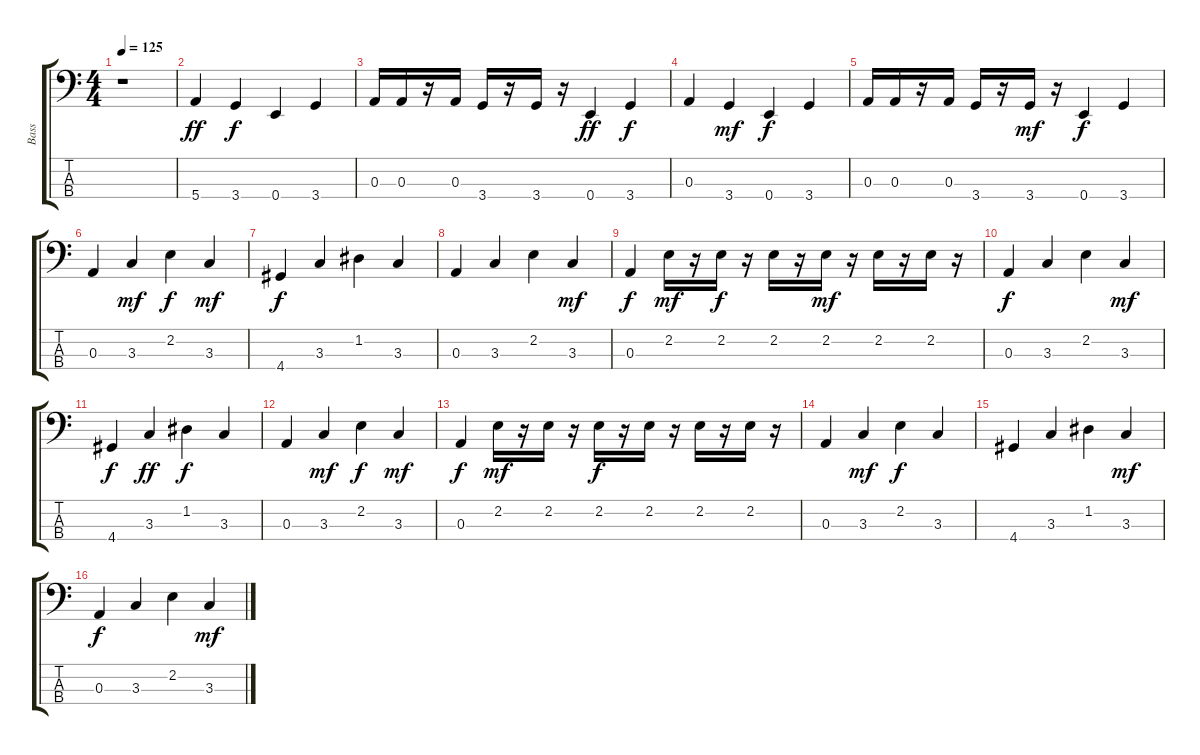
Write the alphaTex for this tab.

\track ("Bass" "Bass") {instrument electricbassfinger}
\staff {score tabs}
\tuning (G2 D2 A1 E1) {hide}
\ts (4 4)
\tempo 125
\clef f4
\ks c
r.1{dy ff instrument electricbassfinger} |
5.4.4 3.4.4{dy f} 0.4.4 3.4.4 |
0.3.16 0.3.16 r.16 0.3.16 3.4.16 r.16 3.4.16 r.16 0.4.4{dy ff} 3.4.4{dy f} |
0.3.4 3.4.4{dy mf} 0.4.4{dy f} 3.4.4 |
0.3.16 0.3.16 r.16 0.3.16 3.4.16 r.16 3.4.16{dy mf} r.16 0.4.4{dy f} 3.4.4 |
0.3.4 3.3.4{dy mf} 2.2.4{dy f} 3.3.4{dy mf} |
4.4.4{dy f} 3.3.4 1.2.4 3.3.4 |
0.3.4 3.3.4 2.2.4 3.3.4{dy mf} |
0.3.4{dy f} 2.2.16{dy mf} r.16 2.2.16{dy f} r.16 2.2.16 r.16 2.2.16{dy mf} r.16 2.2.16 r.16 2.2.16 r.16 |
0.3.4{dy f} 3.3.4 2.2.4 3.3.4{dy mf} |
4.4.4{dy f} 3.3.4{dy ff} 1.2.4{dy f} 3.3.4 |
0.3.4 3.3.4{dy mf} 2.2.4{dy f} 3.3.4{dy mf} |
0.3.4{dy f} 2.2.16{dy mf} r.16 2.2.16 r.16 2.2.16{dy f} r.16 2.2.16 r.16 2.2.16 r.16 2.2.16 r.16 |
0.3.4 3.3.4{dy mf} 2.2.4{dy f} 3.3.4 |
4.4.4 3.3.4 1.2.4 3.3.4{dy mf} |
0.3.4{dy f} 3.3.4 2.2.4 3.3.4{dy mf}
